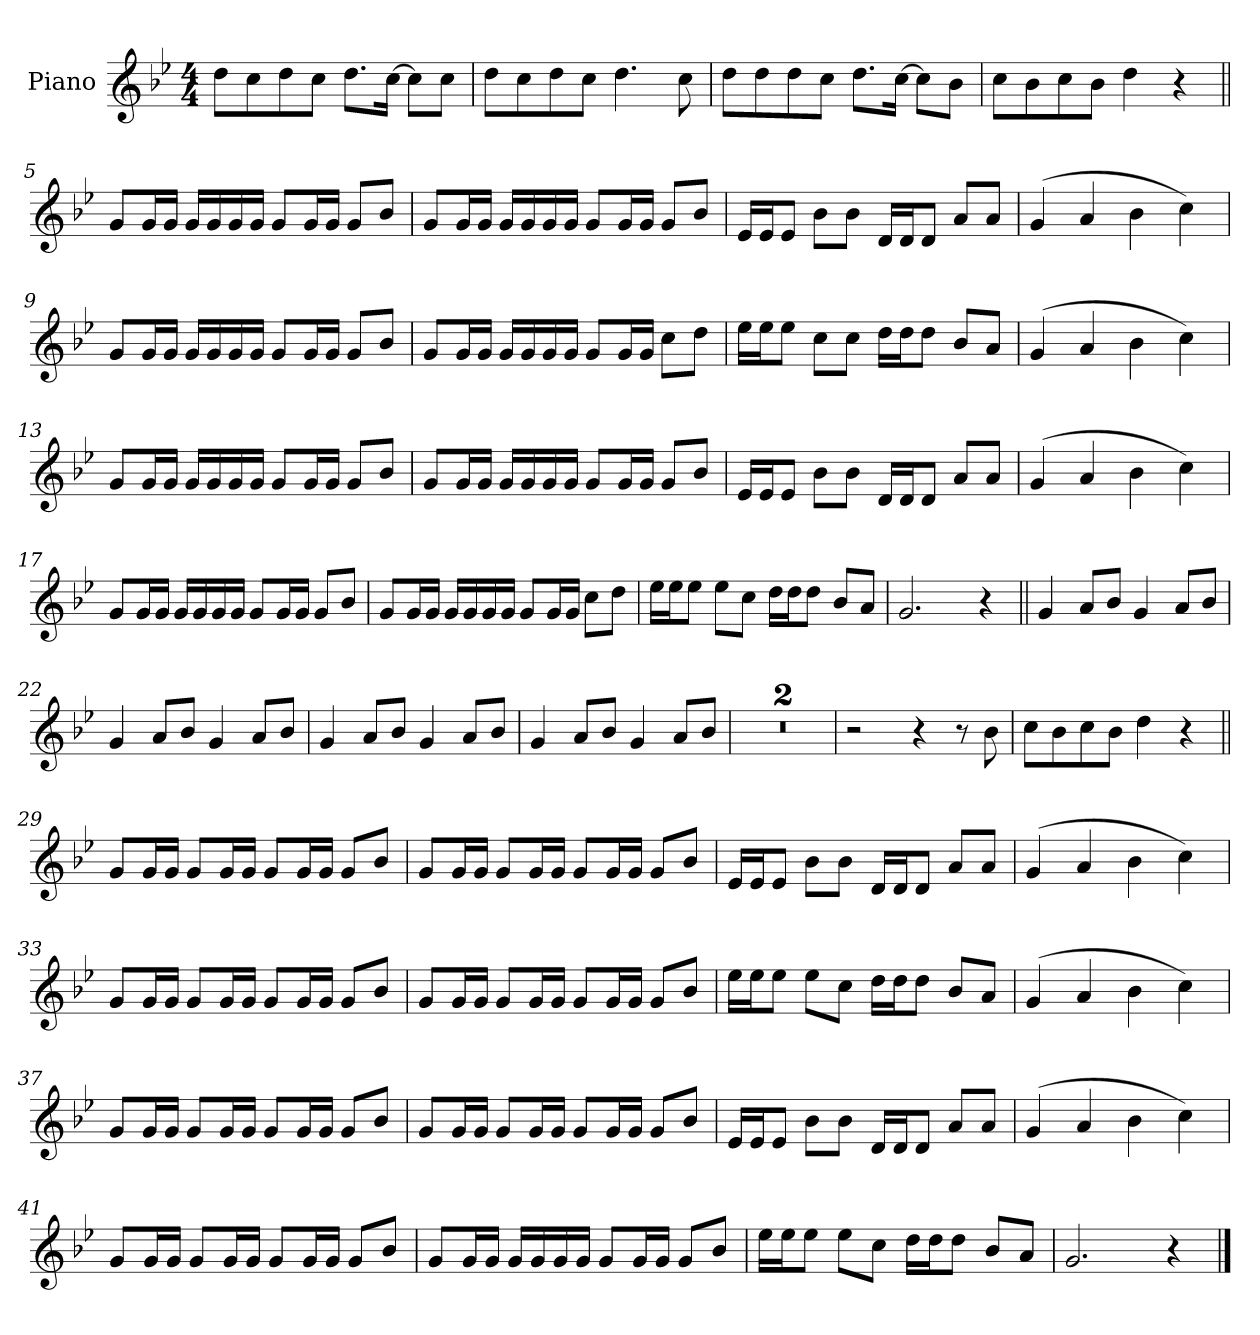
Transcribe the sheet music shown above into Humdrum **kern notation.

**kern
*part1
*staff1
*I"Piano
*I'Pno.
*clefG2
*k[b-e-]
*M4/4
*MM122
=1
8dd!L
8cc!
8dd!
8cc!J
8.dd!L
[16cc!Jk
8cc!L]
8cc!J
=2
8dd!L
8cc!
8dd!
8cc!J
4.dd!
8cc!
=3
8dd!L
8dd!
8dd!
8cc!J
8.dd!L
[16cc!Jk
8cc!L]
8b-!J
=4
8cc!L
8b-!
8cc!
8b-!J
4dd!
4r
=5||
8gL
16gL
16gJJ
16gLL
16g
16g
16gJJ
8gL
16gL
16gJJ
8gL
8b-J
=6
8gL
16gL
16gJJ
16gLL
16g
16g
16gJJ
8gL
16gL
16gJJ
8gL
8b-J
=7
16e-LL
16e-J
8e-J
8b-L
8b-J
16dLL
16dJ
8dJ
8aL
8aJ
=8
(4g
4a
4b-
4cc)
=9
8gL
16gL
16gJJ
16gLL
16g
16g
16gJJ
8gL
16gL
16gJJ
8gL
8b-J
=10
8gL
16gL
16gJJ
16gLL
16g
16g
16gJJ
8gL
16gL
16gJJ
8ccL
8ddJ
=11
16ee-LL
16ee-J
8ee-J
8ccL
8ccJ
16ddLL
16ddJ
8ddJ
8b-L
8aJ
=12
(4g
4a
4b-
4cc)
=13
8gL
16gL
16gJJ
16gLL
16g
16g
16gJJ
8gL
16gL
16gJJ
8gL
8b-J
=14
8gL
16gL
16gJJ
16gLL
16g
16g
16gJJ
8gL
16gL
16gJJ
8gL
8b-J
=15
16e-LL
16e-J
8e-J
8b-L
8b-J
16dLL
16dJ
8dJ
8aL
8aJ
=16
(4g
4a
4b-
4cc)
=17
8gL
16gL
16gJJ
16gLL
16g
16g
16gJJ
8gL
16gL
16gJJ
8gL
8b-J
=18
8gL
16gL
16gJJ
16gLL
16g
16g
16gJJ
8gL
16gL
16gJJ
8ccL
8ddJ
=19
16ee-LL
16ee-J
8ee-J
8ee-L
8ccJ
16ddLL
16ddJ
8ddJ
8b-L
8aJ
=20
2.g
4r
=21||
4g!
8a!L
8b-!J
4g!
8a!L
8b-!J
=22
4g!
8a!L
8b-!J
4g!
8a!L
8b-!J
=23
4g!
8a!L
8b-!J
4g!
8a!L
8b-!J
=24
4g!
8a!L
8b-!J
4g!
8a!L
8b-!J
=25
1r
=26
1r
=27
2r
4r
8r
8b-!
=28
8cc!L
8b-!
8cc!
8b-!J
4dd!
4r
=29||
8gL
16gL
16gJJ
8gL
16gL
16gJJ
8gL
16gL
16gJJ
8gL
8b-J
=30
8gL
16gL
16gJJ
8gL
16gL
16gJJ
8gL
16gL
16gJJ
8gL
8b-J
=31
16e-LL
16e-J
8e-J
8b-L
8b-J
16dLL
16dJ
8dJ
8aL
8aJ
=32
(4g
4a
4b-
4cc)
=33
8gL
16gL
16gJJ
8gL
16gL
16gJJ
8gL
16gL
16gJJ
8gL
8b-J
=34
8gL
16gL
16gJJ
8gL
16gL
16gJJ
8gL
16gL
16gJJ
8gL
8b-J
=35
16ee-LL
16ee-J
8ee-J
8ee-L
8ccJ
16ddLL
16ddJ
8ddJ
8b-L
8aJ
=36
(4g
4a
4b-
4cc)
=37
8gL
16gL
16gJJ
8gL
16gL
16gJJ
8gL
16gL
16gJJ
8gL
8b-J
=38
8gL
16gL
16gJJ
8gL
16gL
16gJJ
8gL
16gL
16gJJ
8gL
8b-J
=39
16e-LL
16e-J
8e-J
8b-L
8b-J
16dLL
16dJ
8dJ
8aL
8aJ
=40
(4g
4a
4b-
4cc)
=41
8gL
16gL
16gJJ
8gL
16gL
16gJJ
8gL
16gL
16gJJ
8gL
8b-J
=42
8gL
16gL
16gJJ
16gLL
16g
16g
16gJJ
8gL
16gL
16gJJ
8gL
8b-J
=43
16ee-LL
16ee-J
8ee-J
8ee-L
8ccJ
16ddLL
16ddJ
8ddJ
8b-L
8aJ
=44
2.g
4r
==
*-
